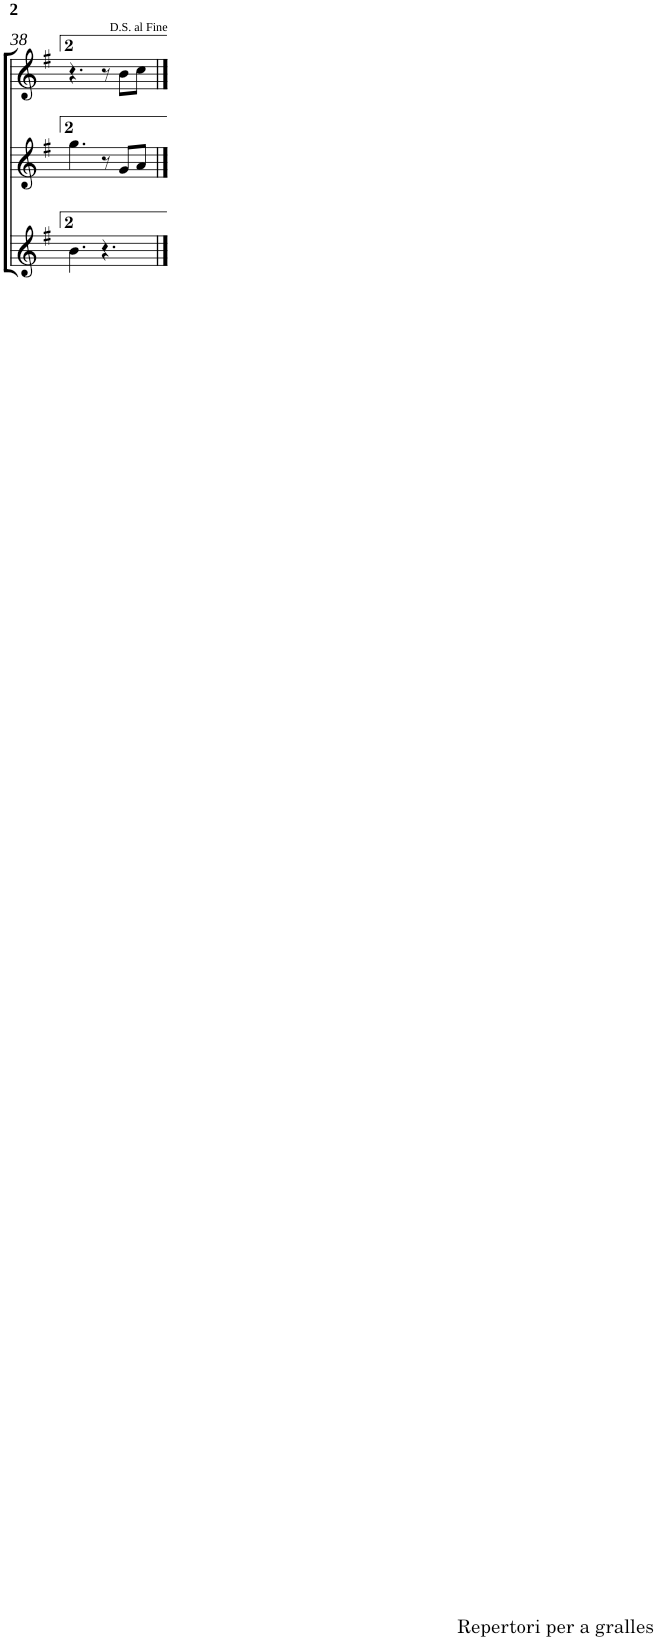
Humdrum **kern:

**kern	**kern	**kern
*part3	*part2	*part1
*staff3	*staff2	*staff1
*I"Gralla 3	*I"Gralla 2	*I"Gralla 1
!!LO:PB:g=z
*clefG2	*clefG2	*clefG2
*k[f#]	*k[f#]	*k[f#]
*G:	*G:	*G:
*M6/8	*M6/8	*M6/8
=38	=38	=38
4.b\	4.gg\	4.r
4.r	8r	8r
.	8g/L	8b\L
.	8a/J	8cc\J
==	==	==
*-	*-	*-
